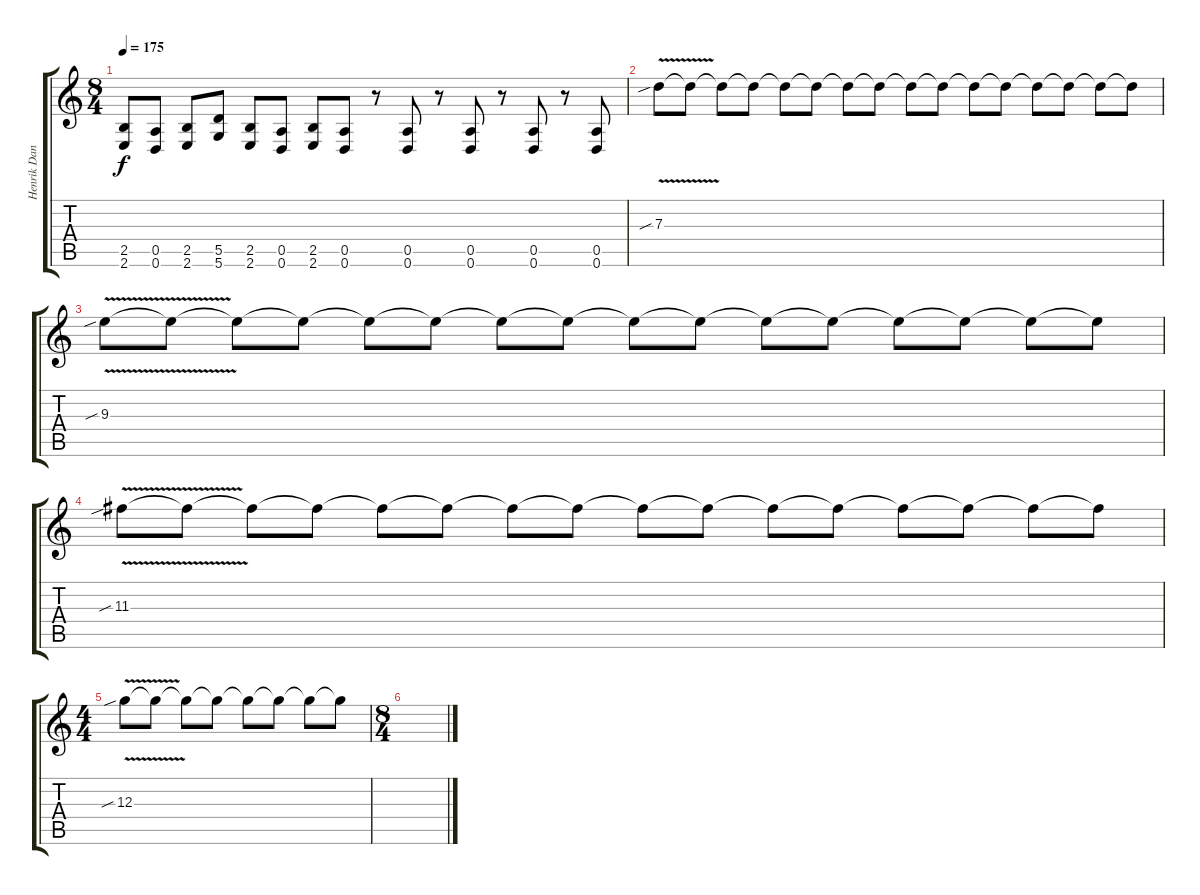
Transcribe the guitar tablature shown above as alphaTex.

\track ("Henrik Danhage" "Henrik Dan") {instrument distortionguitar}
\staff {score tabs}
\tuning (E4 B3 G3 D3 A2 D2) {hide}
\ts (8 4)
\tempo 175
\clef g2
\ks c
(2.5 2.6).8{dy f} (0.5 0.6).8 (2.5 2.6).8 (5.5 5.6).8 (2.5 2.6).8 (0.5 0.6).8 (2.5 2.6).8 (0.5 0.6).8 r.8 (0.5 0.6).8 r.8 (0.5 0.6).8 r.8 (0.5 0.6).8 r.8 (0.5 0.6).8 |
7.3{v sib}.8 7.3{t}.8 7.3{t}.8 7.3{t}.8 7.3{t}.8 7.3{t}.8 7.3{t}.8 7.3{t}.8 7.3{t}.8 7.3{t}.8 7.3{t}.8 7.3{t}.8 7.3{t}.8 7.3{t}.8 7.3{t}.8 7.3{t}.8 |
9.3{v sib}.8 9.3{t}.8 9.3{t}.8 9.3{t}.8 9.3{t}.8 9.3{t}.8 9.3{t}.8 9.3{t}.8 9.3{t}.8 9.3{t}.8 9.3{t}.8 9.3{t}.8 9.3{t}.8 9.3{t}.8 9.3{t}.8 9.3{t}.8 |
11.3{v sib}.8 11.3{t}.8 11.3{t}.8 11.3{t}.8 11.3{t}.8 11.3{t}.8 11.3{t}.8 11.3{t}.8 11.3{t}.8 11.3{t}.8 11.3{t}.8 11.3{t}.8 11.3{t}.8 11.3{t}.8 11.3{t}.8 11.3{t}.8 |
\ts (4 4)
12.3{v sib}.8 12.3{t}.8 12.3{t}.8 12.3{t}.8 12.3{t}.8 12.3{t}.8 12.3{t}.8 12.3{t}.8 |
\ts (8 4)
